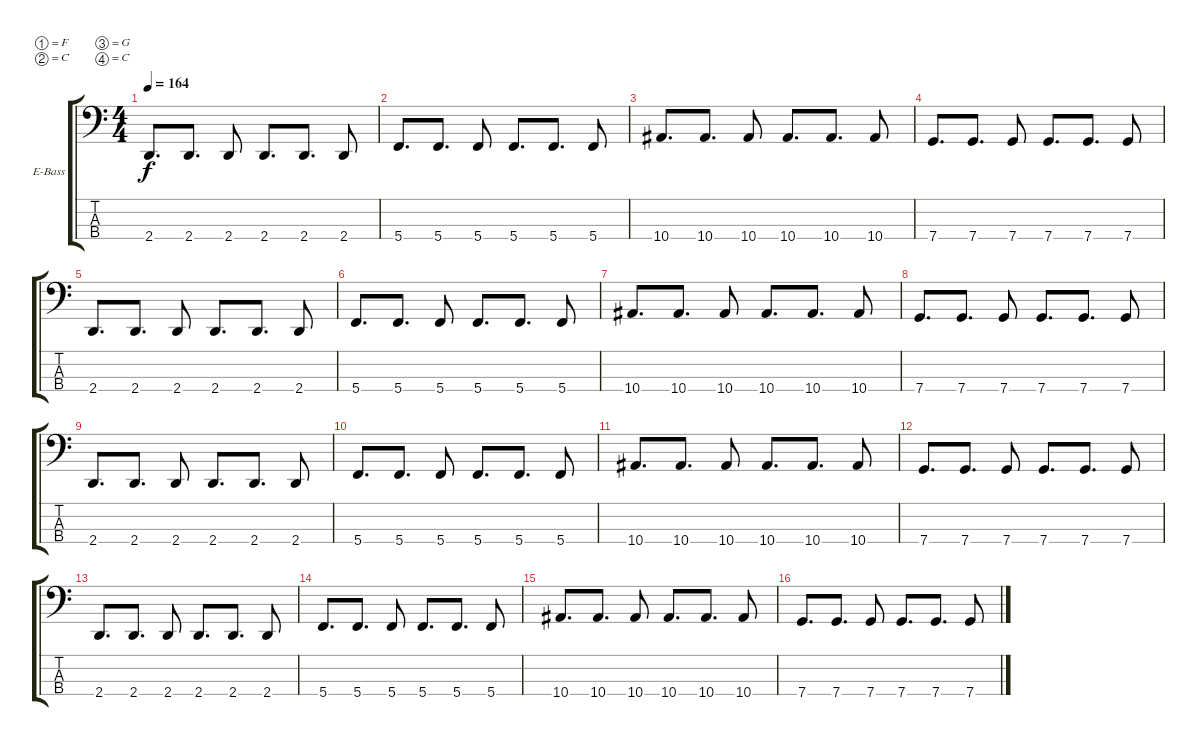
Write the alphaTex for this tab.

\defaultSystemsLayout 4
\bracketExtendMode groupsimilarinstruments
\firstSystemTrackNameOrientation horizontal
\otherSystemsTrackNameOrientation horizontal
\track ("Electric Bass" "E-Bass") {instrument electricbassfinger}
\staff {score tabs}
\tuning (F2 C2 G1 C1)
\ts (4 4)
\tempo 164
\clef f4
\ks c
2.4.8{d dy f} 2.4.8{d} 2.4.8 2.4.8{d} 2.4.8{d} 2.4.8 |
5.4.8{d} 5.4.8{d} 5.4.8 5.4.8{d} 5.4.8{d} 5.4.8 |
10.4.8{d} 10.4.8{d} 10.4.8 10.4.8{d} 10.4.8{d} 10.4.8 |
7.4.8{d} 7.4.8{d} 7.4.8 7.4.8{d} 7.4.8{d} 7.4.8 |
2.4.8{d} 2.4.8{d} 2.4.8 2.4.8{d} 2.4.8{d} 2.4.8 |
5.4.8{d} 5.4.8{d} 5.4.8 5.4.8{d} 5.4.8{d} 5.4.8 |
10.4.8{d} 10.4.8{d} 10.4.8 10.4.8{d} 10.4.8{d} 10.4.8 |
7.4.8{d} 7.4.8{d} 7.4.8 7.4.8{d} 7.4.8{d} 7.4.8 |
2.4.8{d} 2.4.8{d} 2.4.8 2.4.8{d} 2.4.8{d} 2.4.8 |
5.4.8{d} 5.4.8{d} 5.4.8 5.4.8{d} 5.4.8{d} 5.4.8 |
10.4.8{d} 10.4.8{d} 10.4.8 10.4.8{d} 10.4.8{d} 10.4.8 |
7.4.8{d} 7.4.8{d} 7.4.8 7.4.8{d} 7.4.8{d} 7.4.8 |
2.4.8{d} 2.4.8{d} 2.4.8 2.4.8{d} 2.4.8{d} 2.4.8 |
5.4.8{d} 5.4.8{d} 5.4.8 5.4.8{d} 5.4.8{d} 5.4.8 |
10.4.8{d} 10.4.8{d} 10.4.8 10.4.8{d} 10.4.8{d} 10.4.8 |
7.4.8{d} 7.4.8{d} 7.4.8 7.4.8{d} 7.4.8{d} 7.4.8
